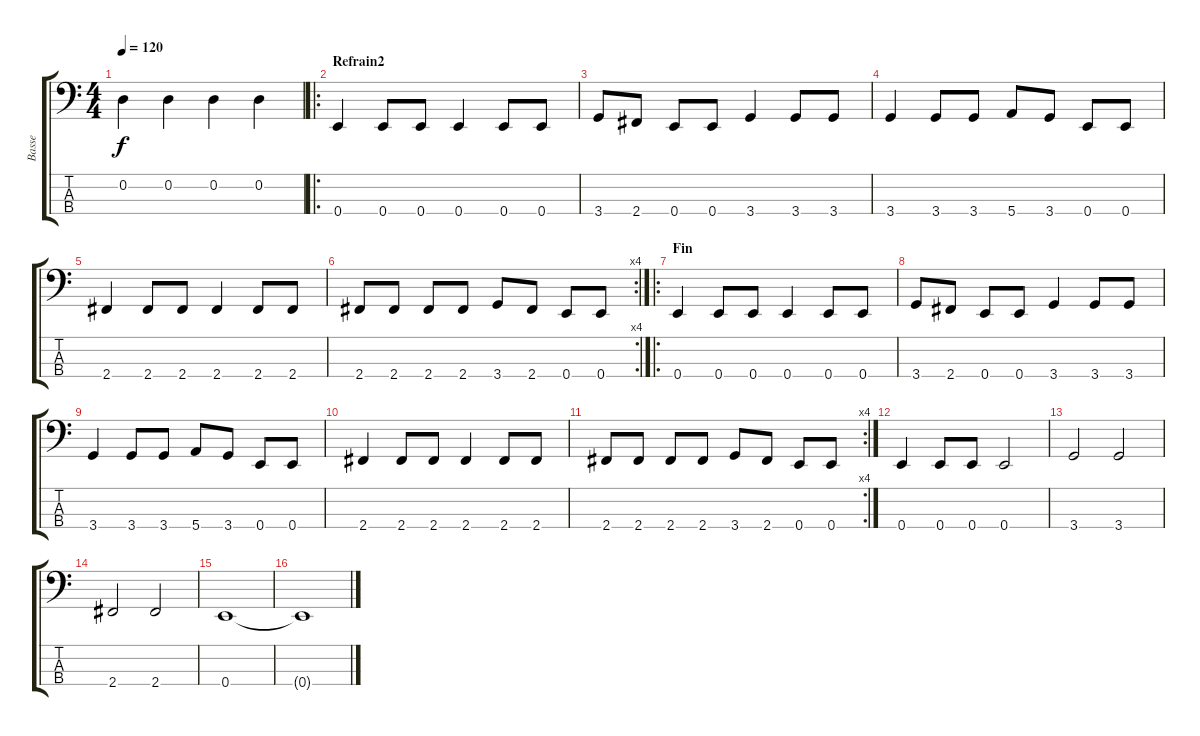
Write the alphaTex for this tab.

\track ("Basse" "Basse") {instrument electricbassfinger}
\staff {score tabs}
\tuning (G2 D2 A1 E1) {hide}
\ts (4 4)
\tempo 120
\clef f4
\ks c
0.2.4{dy f} 0.2.4 0.2.4 0.2.4 |
\ro
\section ("" "Refrain2")
0.4.4 0.4.8 0.4.8 0.4.4 0.4.8 0.4.8 |
3.4.8 2.4.8 0.4.8 0.4.8 3.4.4 3.4.8 3.4.8 |
3.4.4 3.4.8 3.4.8 5.4.8 3.4.8 0.4.8 0.4.8 |
2.4.4 2.4.8 2.4.8 2.4.4 2.4.8 2.4.8 |
\rc 4
2.4.8 2.4.8 2.4.8 2.4.8 3.4.8 2.4.8 0.4.8 0.4.8 |
\ro
\section ("" "Fin")
0.4.4 0.4.8 0.4.8 0.4.4 0.4.8 0.4.8 |
3.4.8 2.4.8 0.4.8 0.4.8 3.4.4 3.4.8 3.4.8 |
3.4.4 3.4.8 3.4.8 5.4.8 3.4.8 0.4.8 0.4.8 |
2.4.4 2.4.8 2.4.8 2.4.4 2.4.8 2.4.8 |
\rc 4
2.4.8 2.4.8 2.4.8 2.4.8 3.4.8 2.4.8 0.4.8 0.4.8 |
0.4.4 0.4.8 0.4.8 0.4.2 |
3.4.2 3.4.2 |
2.4.2 2.4.2 |
0.4.1 |
0.4{t}.1
